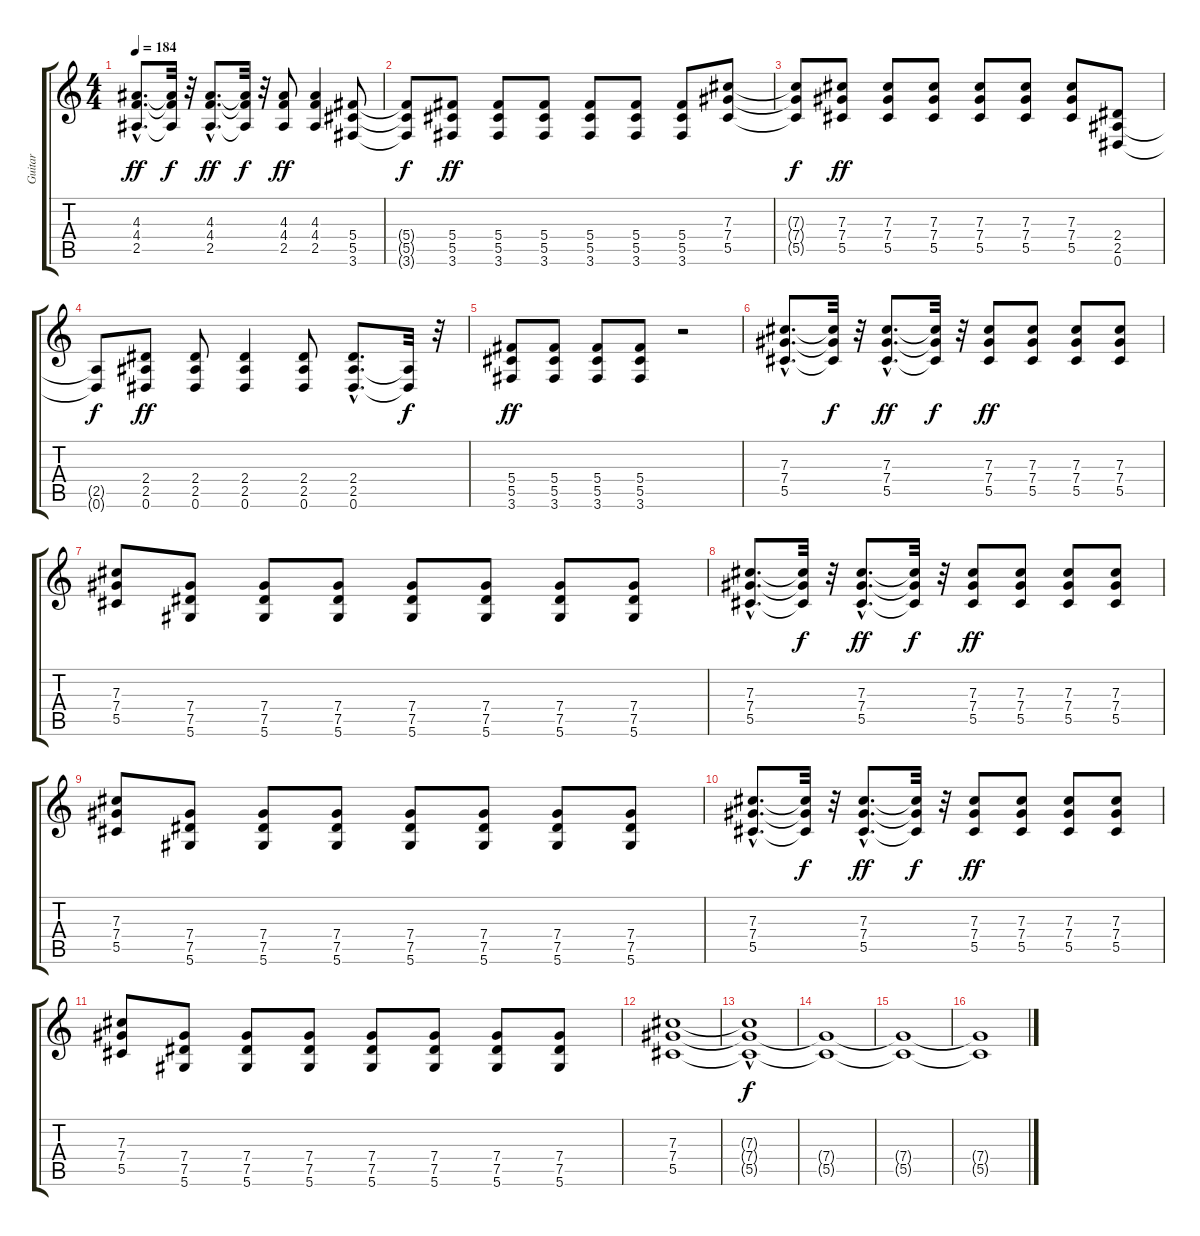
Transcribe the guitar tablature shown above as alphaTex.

\track ("Guitar" "Guitar") {instrument distortionguitar}
\staff {score tabs}
\tuning (Eb4 Bb3 Gb3 Db3 Ab2 Eb2) {hide}
\ts (4 4)
\tempo 184
\clef g2
\ks c
(4.3{hac} 4.4{hac} 2.5{hac}).8{d dy ff} (4.3{t} 4.4{t} 2.5{t}).32{dy f} r.32 (4.3{hac} 4.4{hac} 2.5{hac}).8{d dy ff} (4.3{t} 4.4{t} 2.5{t}).32{dy f} r.32 (4.3 4.4 2.5).8{dy ff} (4.3 4.4 2.5).4 (5.4 5.5 3.6).8 |
(5.4{t} 5.5{t} 3.6{t}).8{dy f} (5.4 5.5 3.6).8{dy ff} (5.4 5.5 3.6).8 (5.4 5.5 3.6).8 (5.4 5.5 3.6).8 (5.4 5.5 3.6).8 (5.4 5.5 3.6).8 (7.3 7.4 5.5).8 |
(7.3{t} 7.4{t} 5.5{t}).8{dy f} (7.3 7.4 5.5).8{dy ff} (7.3 7.4 5.5).8 (7.3 7.4 5.5).8 (7.3 7.4 5.5).8 (7.3 7.4 5.5).8 (7.3 7.4 5.5).8 (2.4 2.5 0.6).8 |
(2.5{t} 0.6{t}).8{dy f} (2.4 2.5 0.6).8{dy ff} (2.4 2.5 0.6).8 (2.4 2.5 0.6).4 (2.4 2.5 0.6).8 (2.4{hac} 2.5{hac} 0.6{hac}).8{d} (2.5{t} 0.6{t}).32{dy f} r.32 |
(5.4 5.5 3.6).8{dy ff} (5.4 5.5 3.6).8 (5.4 5.5 3.6).8 (5.4 5.5 3.6).8 r.2 |
(7.3{hac} 7.4{hac} 5.5{hac}).8{d} (7.3{t} 7.4{t} 5.5{t}).32{dy f} r.32 (7.3{hac} 7.4{hac} 5.5{hac}).8{d dy ff} (7.3{t} 7.4{t} 5.5{t}).32{dy f} r.32 (7.3 7.4 5.5).8{dy ff} (7.3 7.4 5.5).8 (7.3 7.4 5.5).8 (7.3 7.4 5.5).8 |
(7.3 7.4 5.5).8 (7.4 7.5 5.6).8 (7.4 7.5 5.6).8 (7.4 7.5 5.6).8 (7.4 7.5 5.6).8 (7.4 7.5 5.6).8 (7.4 7.5 5.6).8 (7.4 7.5 5.6).8 |
(7.3{hac} 7.4{hac} 5.5{hac}).8{d} (7.3{t} 7.4{t} 5.5{t}).32{dy f} r.32 (7.3{hac} 7.4{hac} 5.5{hac}).8{d dy ff} (7.3{t} 7.4{t} 5.5{t}).32{dy f} r.32 (7.3 7.4 5.5).8{dy ff} (7.3 7.4 5.5).8 (7.3 7.4 5.5).8 (7.3 7.4 5.5).8 |
(7.3 7.4 5.5).8 (7.4 7.5 5.6).8 (7.4 7.5 5.6).8 (7.4 7.5 5.6).8 (7.4 7.5 5.6).8 (7.4 7.5 5.6).8 (7.4 7.5 5.6).8 (7.4 7.5 5.6).8 |
(7.3{hac} 7.4{hac} 5.5{hac}).8{d} (7.3{t} 7.4{t} 5.5{t}).32{dy f} r.32 (7.3{hac} 7.4{hac} 5.5{hac}).8{d dy ff} (7.3{t} 7.4{t} 5.5{t}).32{dy f} r.32 (7.3 7.4 5.5).8{dy ff} (7.3 7.4 5.5).8 (7.3 7.4 5.5).8 (7.3 7.4 5.5).8 |
(7.3 7.4 5.5).8 (7.4 7.5 5.6).8 (7.4 7.5 5.6).8 (7.4 7.5 5.6).8 (7.4 7.5 5.6).8 (7.4 7.5 5.6).8 (7.4 7.5 5.6).8 (7.4 7.5 5.6).8 |
(7.3 7.4 5.5).1 |
(7.3{hac t} 7.4{t} 5.5{t}).1{dy f} |
(7.4{t} 5.5{t}).1 |
(7.4{t} 5.5{t}).1 |
(7.4{t} 5.5{t}).1
